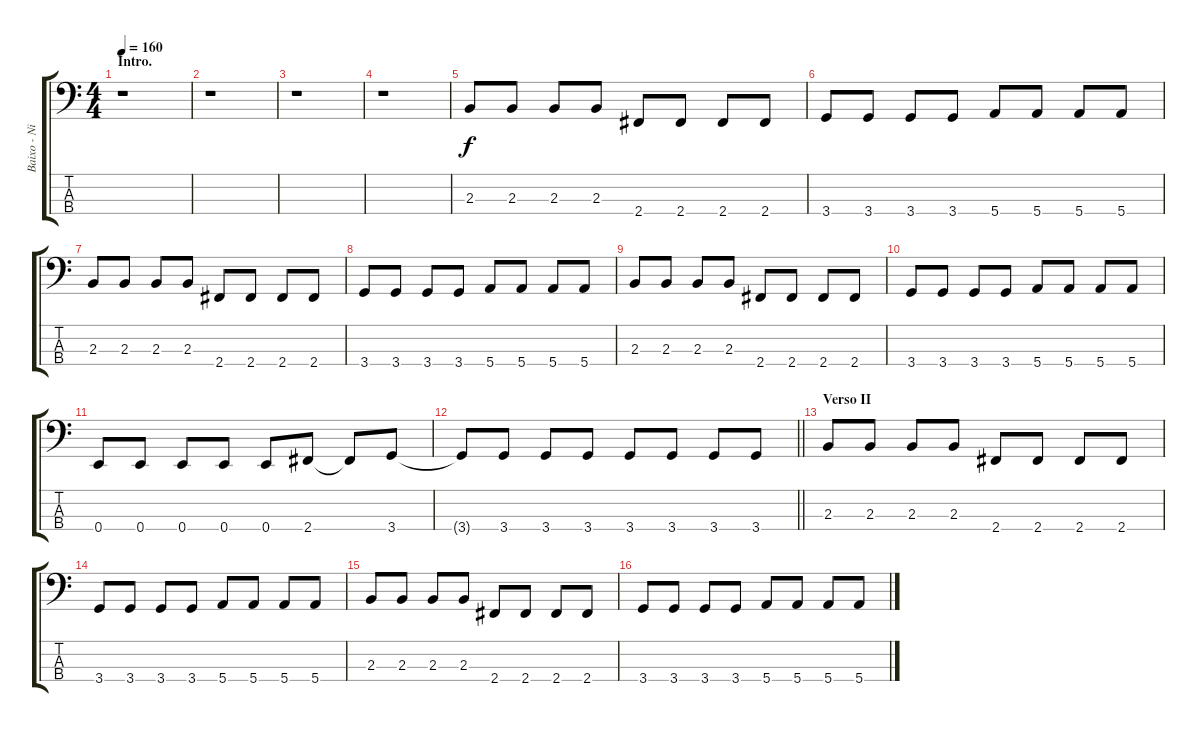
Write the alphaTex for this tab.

\track ("Baixo - Nikola" "Baixo - Ni") {instrument acousticguitarnylon}
\staff {score tabs}
\tuning (G2 D2 A1 E1) {hide}
\ts (4 4)
\section ("" "Intro.")
\tempo 160
\clef f4
\ks c
r.1{dy f instrument acousticguitarnylon} |
r.1 |
r.1 |
r.1 |
2.3.8 2.3.8 2.3.8 2.3.8 2.4.8 2.4.8 2.4.8 2.4.8 |
3.4.8 3.4.8 3.4.8 3.4.8 5.4.8 5.4.8 5.4.8 5.4.8 |
2.3.8 2.3.8 2.3.8 2.3.8 2.4.8 2.4.8 2.4.8 2.4.8 |
3.4.8 3.4.8 3.4.8 3.4.8 5.4.8 5.4.8 5.4.8 5.4.8 |
2.3.8 2.3.8 2.3.8 2.3.8 2.4.8 2.4.8 2.4.8 2.4.8 |
3.4.8 3.4.8 3.4.8 3.4.8 5.4.8 5.4.8 5.4.8 5.4.8 |
0.4.8 0.4.8 0.4.8 0.4.8 0.4.8 2.4.8 2.4{t}.8 3.4.8 |
\barLineRight lightlight
3.4{t}.8 3.4.8 3.4.8 3.4.8 3.4.8 3.4.8 3.4.8 3.4.8 |
\section ("" "Verso II")
2.3.8 2.3.8 2.3.8 2.3.8 2.4.8 2.4.8 2.4.8 2.4.8 |
3.4.8 3.4.8 3.4.8 3.4.8 5.4.8 5.4.8 5.4.8 5.4.8 |
2.3.8 2.3.8 2.3.8 2.3.8 2.4.8 2.4.8 2.4.8 2.4.8 |
3.4.8 3.4.8 3.4.8 3.4.8 5.4.8 5.4.8 5.4.8 5.4.8
